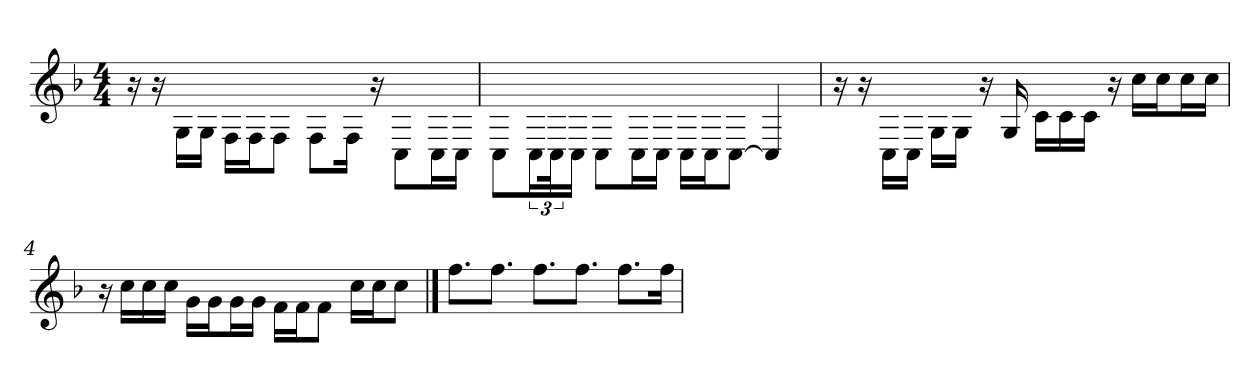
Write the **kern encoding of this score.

**kern
*part1
*staff1
*
*k[b-]
*M4/4
*MM120
=1
16r
16r
16G\LL
16G\JJ
16F\LL
16F\J
8F\J
8F\L
16F\Jk
16r
8C\L
16C\L
16C\JJ
=2
8C\L
24C\L
48C\K
16C\JJ
8C\L
16C\L
16C\JJ
16C\LL
16C\J
[8C\J
4C]
=3
16r
16r
16C\LL
16C\JJ
16G\LL
16G\JJ
16r
16G
16c\LL
16c\
16c\JJ
16r
16cc\LL
16cc\J
16cc\L
16cc\JJ
=4
16r
16cc\LL
16cc\
16cc\JJ
16g\LL
16g\J
16g\L
16g\JJ
16f\LL
16f\J
8f\J
16cc\LL
16cc\J
8cc\J
!!LO:LB:g=z
==5
8.ff\L
8.ff\J
8.ff\L
8.ff\J
8.ff\L
16ff\Jk
=
*-
